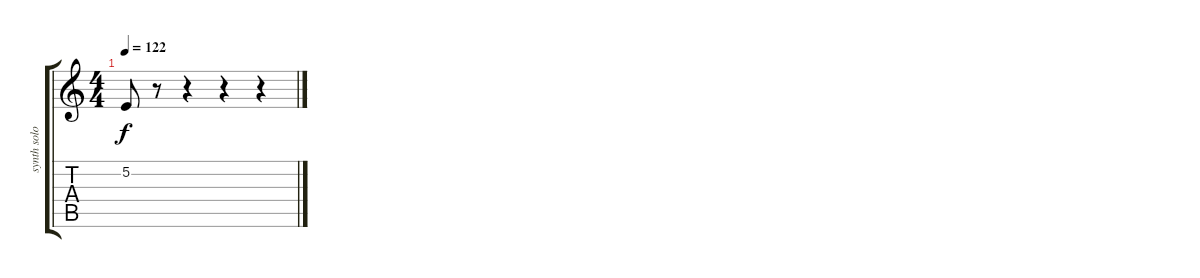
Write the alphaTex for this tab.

\track ("synth solo 2" "synth solo") {instrument pad1newage}
\staff {score tabs}
\tuning (E4 B3 G3 D3 A2 E2) {hide}
\ts (4 4)
\tempo 122
\clef g2
\ks c
5.2{t}.8{dy f} r.8 r.4 r.4 r.4
